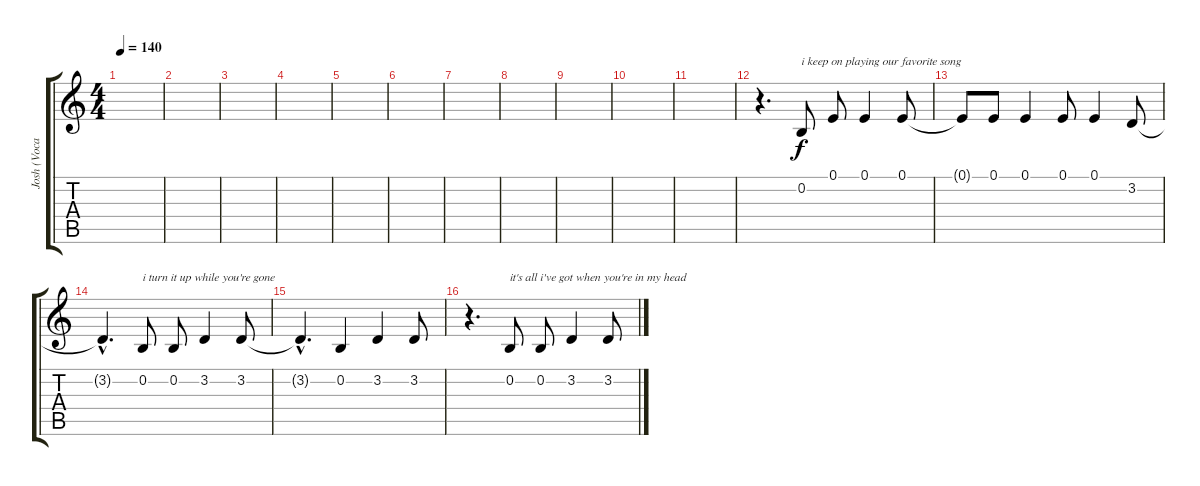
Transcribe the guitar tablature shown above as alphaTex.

\track ("Josh (Vocals)" "Josh (Voca") {instrument lead2sawtooth}
\staff {score tabs}
\tuning (E4 B3 G3 D3 A2 E2) {hide}
\ts (4 4)
\tempo 140
\clef g2
\ks c
|
|
|
|
|
|
|
|
|
|
|
r.4{d} 0.2.8{txt "i keep on playing our favorite song"} 0.1.8 0.1.4 0.1.8 |
0.1{t}.8 0.1.8 0.1.4 0.1.8 0.1.4 3.2.8 |
3.2{hac t}.4{d} 0.2.8{txt "i turn it up while you're gone"} 0.2.8 3.2.4 3.2.8 |
3.2{hac t}.4{d} 0.2.4 3.2.4 3.2.8 |
r.4{d} 0.2.8{txt "it's all i've got when you're in my head"} 0.2.8 3.2.4 3.2.8
